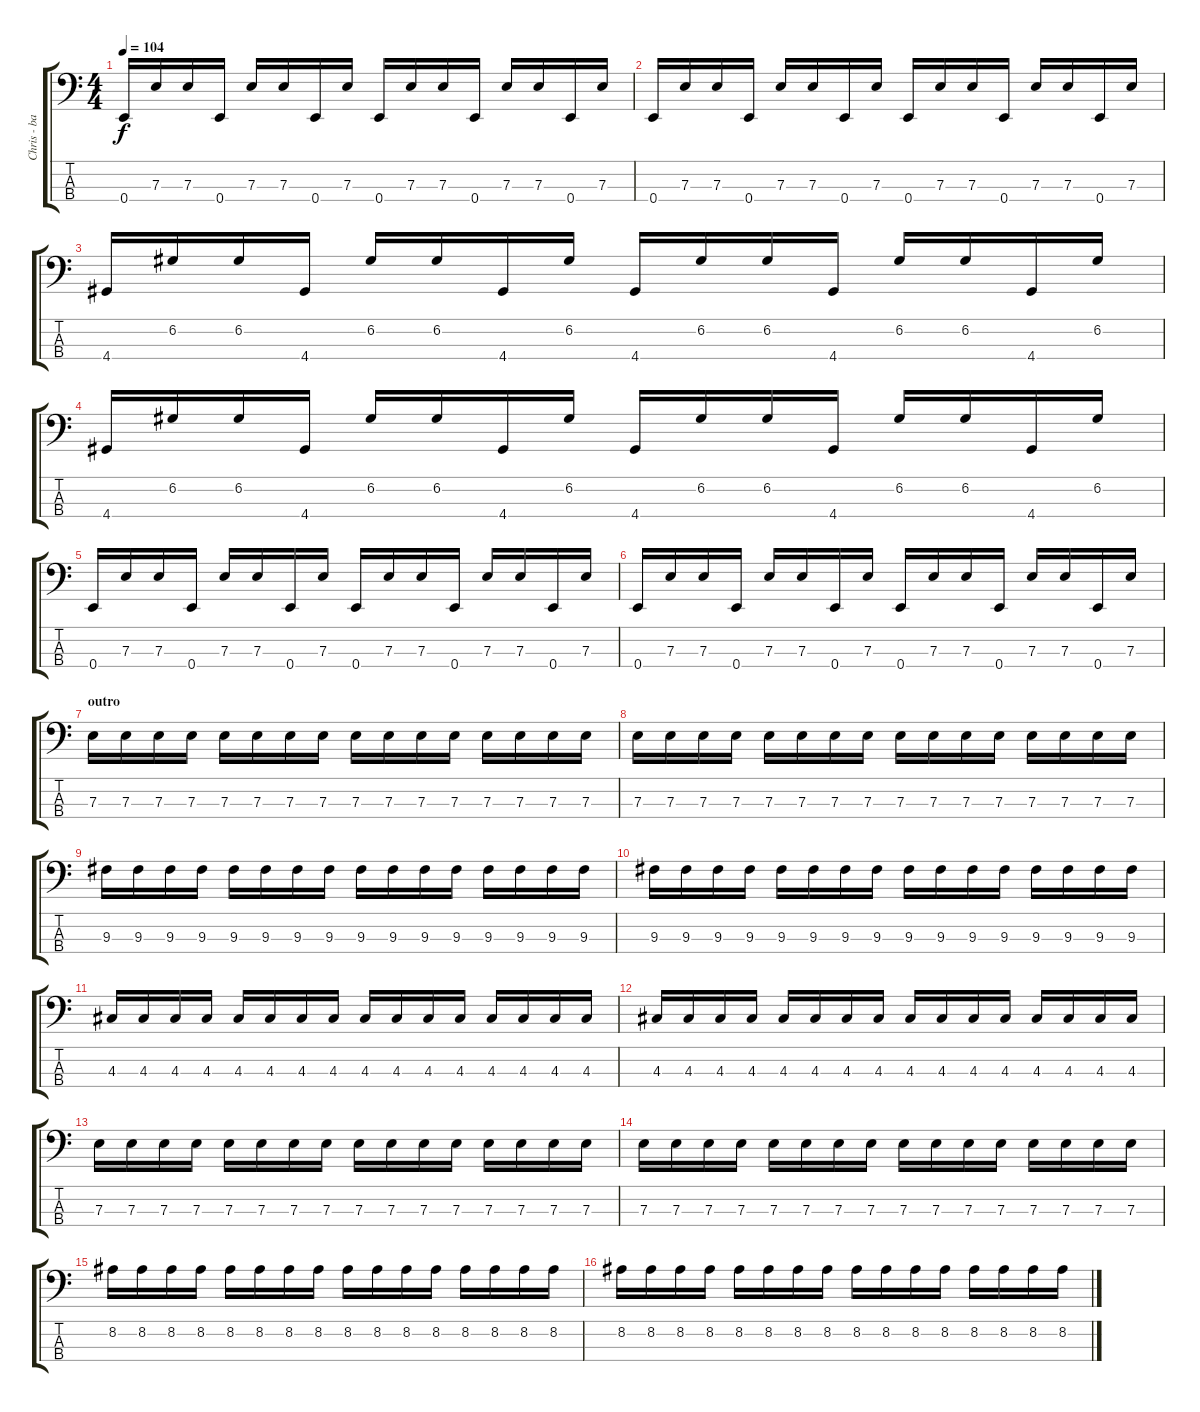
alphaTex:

\track ("Chris - bass" "Chris - ba") {instrument electricbassfinger}
\staff {score tabs}
\tuning (G2 D2 A1 E1) {hide}
\ts (4 4)
\tempo 104
\clef f4
\ks c
0.4.16{dy f} 7.3.16 7.3.16 0.4.16 7.3.16 7.3.16 0.4.16 7.3.16 0.4.16 7.3.16 7.3.16 0.4.16 7.3.16 7.3.16 0.4.16 7.3.16 |
0.4.16 7.3.16 7.3.16 0.4.16 7.3.16 7.3.16 0.4.16 7.3.16 0.4.16 7.3.16 7.3.16 0.4.16 7.3.16 7.3.16 0.4.16 7.3.16 |
4.4.16 6.2.16 6.2.16 4.4.16 6.2.16 6.2.16 4.4.16 6.2.16 4.4.16 6.2.16 6.2.16 4.4.16 6.2.16 6.2.16 4.4.16 6.2.16 |
4.4.16 6.2.16 6.2.16 4.4.16 6.2.16 6.2.16 4.4.16 6.2.16 4.4.16 6.2.16 6.2.16 4.4.16 6.2.16 6.2.16 4.4.16 6.2.16 |
0.4.16 7.3.16 7.3.16 0.4.16 7.3.16 7.3.16 0.4.16 7.3.16 0.4.16 7.3.16 7.3.16 0.4.16 7.3.16 7.3.16 0.4.16 7.3.16 |
0.4.16 7.3.16 7.3.16 0.4.16 7.3.16 7.3.16 0.4.16 7.3.16 0.4.16 7.3.16 7.3.16 0.4.16 7.3.16 7.3.16 0.4.16 7.3.16 |
\section ("" "outro")
7.3.16 7.3.16 7.3.16 7.3.16 7.3.16 7.3.16 7.3.16 7.3.16 7.3.16 7.3.16 7.3.16 7.3.16 7.3.16 7.3.16 7.3.16 7.3.16 |
7.3.16 7.3.16 7.3.16 7.3.16 7.3.16 7.3.16 7.3.16 7.3.16 7.3.16 7.3.16 7.3.16 7.3.16 7.3.16 7.3.16 7.3.16 7.3.16 |
9.3.16 9.3.16 9.3.16 9.3.16 9.3.16 9.3.16 9.3.16 9.3.16 9.3.16 9.3.16 9.3.16 9.3.16 9.3.16 9.3.16 9.3.16 9.3.16 |
9.3.16 9.3.16 9.3.16 9.3.16 9.3.16 9.3.16 9.3.16 9.3.16 9.3.16 9.3.16 9.3.16 9.3.16 9.3.16 9.3.16 9.3.16 9.3.16 |
4.3.16 4.3.16 4.3.16 4.3.16 4.3.16 4.3.16 4.3.16 4.3.16 4.3.16 4.3.16 4.3.16 4.3.16 4.3.16 4.3.16 4.3.16 4.3.16 |
4.3.16 4.3.16 4.3.16 4.3.16 4.3.16 4.3.16 4.3.16 4.3.16 4.3.16 4.3.16 4.3.16 4.3.16 4.3.16 4.3.16 4.3.16 4.3.16 |
7.3.16 7.3.16 7.3.16 7.3.16 7.3.16 7.3.16 7.3.16 7.3.16 7.3.16 7.3.16 7.3.16 7.3.16 7.3.16 7.3.16 7.3.16 7.3.16 |
7.3.16 7.3.16 7.3.16 7.3.16 7.3.16 7.3.16 7.3.16 7.3.16 7.3.16 7.3.16 7.3.16 7.3.16 7.3.16 7.3.16 7.3.16 7.3.16 |
8.2.16 8.2.16 8.2.16 8.2.16 8.2.16 8.2.16 8.2.16 8.2.16 8.2.16 8.2.16 8.2.16 8.2.16 8.2.16 8.2.16 8.2.16 8.2.16 |
8.2.16 8.2.16 8.2.16 8.2.16 8.2.16 8.2.16 8.2.16 8.2.16 8.2.16 8.2.16 8.2.16 8.2.16 8.2.16 8.2.16 8.2.16 8.2.16
